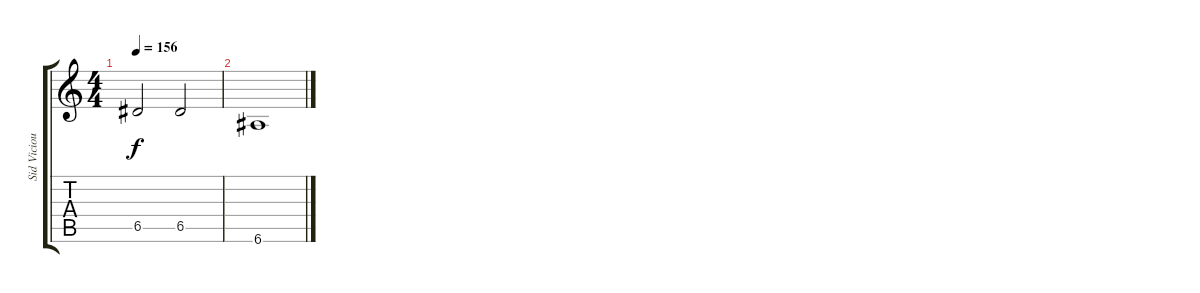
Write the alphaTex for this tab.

\track ("Sid Vicious" "Sid Viciou") {instrument electricbassfinger}
\staff {score tabs}
\tuning (E4 B3 G3 D3 A2 E2) {hide}
\ts (4 4)
\tempo 156
\clef g2
\ks c
6.5.2{dy f} 6.5.2 |
6.6.1
